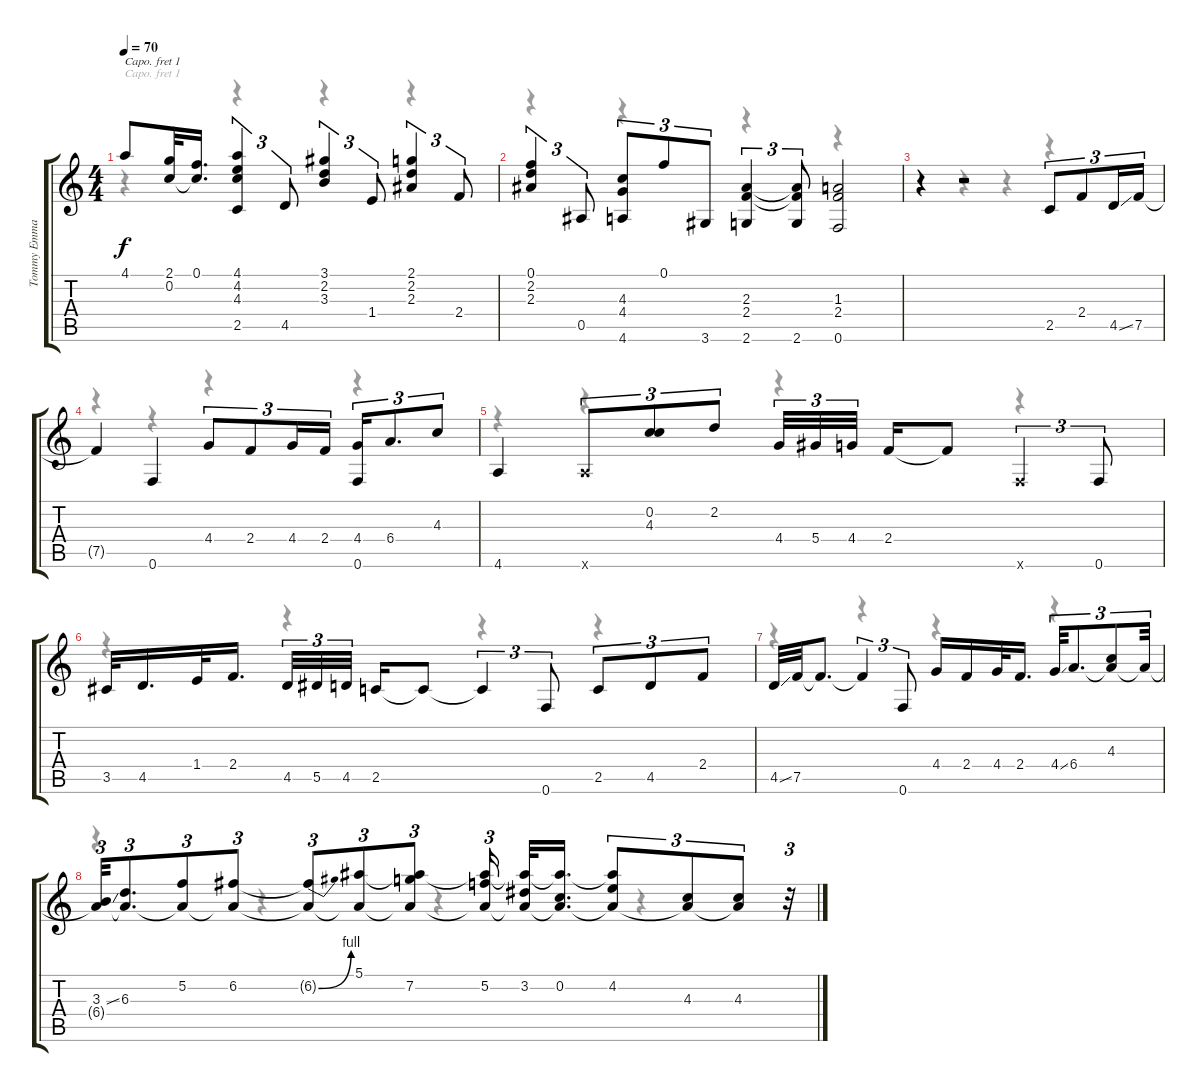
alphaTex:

\track ("Tommy Emmanuel" "Tommy Emma") {instrument acousticguitarsteel}
\staff {score tabs}
\capo 1
\tuning (E4 B3 G3 D3 A2 E2) {hide}
\voice
\ts (4 4)
\tempo 70
\clef g2
\ks c
4.1.8{dy f} (2.1 0.2).32 (0.1 0.2{t}).16{d} (4.1 4.2 4.3 2.5).4{tu (3 2)} 4.5.8{tu (3 2)} (3.1 2.2 3.3).4{tu (3 2)} 1.4.8{tu (3 2)} (2.1 2.2 2.3).4{tu (3 2)} 2.4.8{tu (3 2)} |
(0.1 2.2 2.3).4{tu (3 2)} 0.5.8{tu (3 2)} (4.3 4.4 4.6).8{tu (3 2)} 0.1.8{tu (3 2)} 3.6.8{tu (3 2)} (2.3 2.4 2.6).4{tu (3 2)} (2.3{t} 2.4{t} 2.6).8{tu (3 2)} (1.3 2.4 0.6).2 |
r.4 r.2 2.5.8{tu (3 2)} 2.4.8{tu (3 2)} 4.5{ss}.16{tu (3 2)} 7.5.16{tu (3 2)} |
7.5{t}.4 0.6.4 4.4.8{tu (3 2)} 2.4.8{tu (3 2)} 4.4.16{tu (3 2)} 2.4.16{tu (3 2)} (4.4 0.6).16{tu (3 2)} 6.4.8{d tu (3 2)} 4.3.8{tu (3 2)} |
4.6.4 4.6{x}.8{tu (3 2)} (0.2 4.3).8{tu (3 2)} 2.2.8{tu (3 2)} 4.4.32{tu (3 2)} 5.4.32{tu (3 2)} 4.4.32{tu (3 2)} 2.4.16 2.4{t}.8 0.6{x}.4{tu (3 2)} 0.6.8{tu (3 2)} |
3.5.32 4.5.16{d} 1.4.32 2.4.16{d} 4.5.32{tu (3 2)} 5.5.32{tu (3 2)} 4.5.32{tu (3 2)} 2.5.16 2.5{t}.8 2.5{t}.4{tu (3 2)} 0.6.8{tu (3 2)} 2.5.8{tu (3 2)} 4.5.8{tu (3 2)} 2.4.8{tu (3 2)} |
4.5{ss}.32 7.5.32 7.5{t}.8{d} 7.5{t}.4{tu (3 2)} 0.6.8{tu (3 2)} 4.4.16 2.4.16 4.4.32 2.4.16{d} 4.4{ss}.32{tu (3 2)} 6.4.8{d tu (3 2)} (4.3 6.4{t}).8{tu (3 2)} 6.4{t}.32{tu (3 2)} |
(3.3{ss} 6.4{t}).32{tu (3 2)} (6.3 6.4{t}).8{d tu (3 2)} (5.2 6.4{t}).8{tu (3 2)} (6.2 6.4{t}).8{tu (3 2)} (6.2{be (bend 0 0 60 4) t} 6.4{t}).8{tu (3 2)} (5.1 6.4{t}).8{tu (3 2)} (5.1{t} 7.2 6.4{t}).8{tu (3 2)} (5.1{t} 5.2 6.4{t}).16{tu (3 2)} (5.1{t} 3.2 6.4{t}).32 (5.1{t} 0.2 6.4{t}).16{d} (5.1{t} 4.2 6.4{t}).8{tu (3 2)} (4.3 6.4{t}).8{tu (3 2)} (4.3 6.4{t}).8{tu (3 2)} r.32{tu (3 2)}
\voice
\clef g2
\ottava regular
\simile none
\ks c
r.4{dy f} r.4 r.4 r.4 |
r.4 r.4 r.4 r.4 |
r.4 r.4 r.4 r.4 |
r.4 r.4 r.4 r.4 |
r.4 r.4 r.4 r.4 |
r.4 r.4 r.4 r.4 |
r.4 r.4 r.4 r.4 |
r.4 r.4 r.4 r.4
